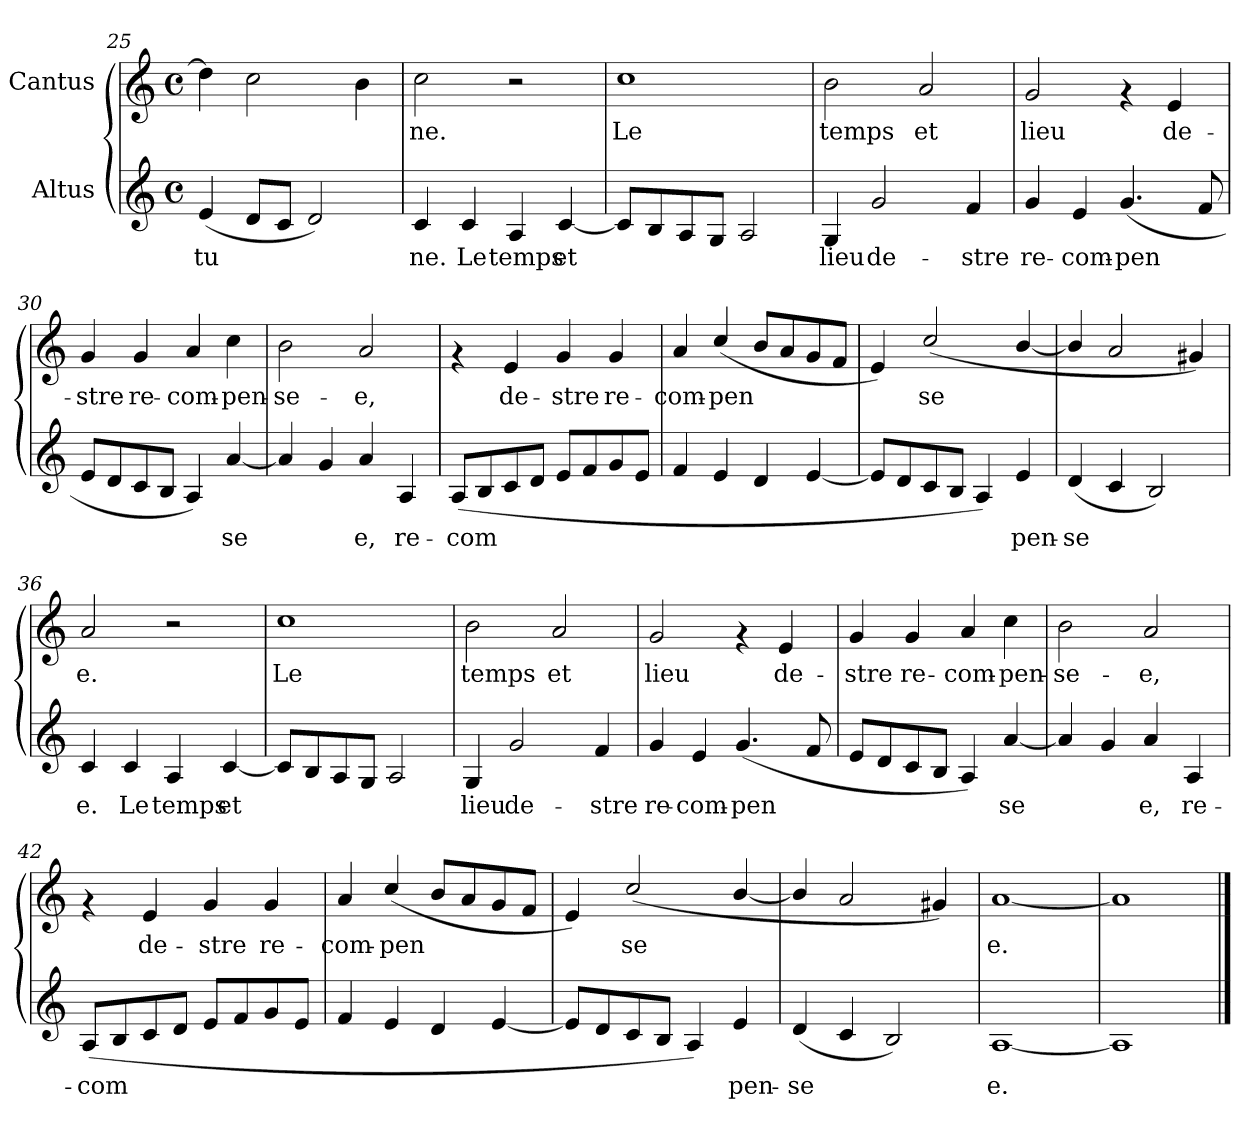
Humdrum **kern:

**kern	**text	**kern	**text
*part2	*part2	*part1	*part1
*staff2	*staff2	*staff1	*staff1
*I"Altus	*	*I"Cantus	*
*clefG2	*	*clefG2	*
*M4/4	*	*M4/4	*
*met(c)	*	*met(c)	*
=25	=25	=25	=25
!	!LO:LY:b:cj	!	!
(<4e/	-tu-	4dd\]	.
!	!LO:LY:b:cj	!	!
8d/L	--	2cc\	.
!	!LO:LY:b:cj	!	!
8c/J	--	.	.
!	!LO:LY:b:cj	!	!
2d/)	--	.	.
.	.	4b\	.
=26	=26	=26	=26
!	!LO:LY:b:cj	!	!LO:LY:b:cj
4c/	-ne.	2cc\	-ne.
!	!LO:LY:b:cj	!	!
4c/	Le	.	.
!	!LO:LY:b:cj	!	!
4A/	temps	2r	.
!	!LO:LY:b:cj	!	!
[<4c/	et	.	.
=27	=27	=27	=27
!	!	!	!LO:LY:b:cj
8c/L]	.	1cc	Le
8B/	.	.	.
8A/	.	.	.
8G/J	.	.	.
2A/	.	.	.
!!LO:LB:g=z
=28	=28	=28	=28
!	!LO:LY:b:cj	!	!LO:LY:b:cj
4G/	lieu	2b\	temps
!	!LO:LY:b:cj	!	!
2g/	de-	.	.
!	!	!	!LO:LY:b:cj
.	.	2a/	et
!	!LO:LY:b:cj	!	!
4f/	-stre	.	.
=29	=29	=29	=29
!	!LO:LY:b:cj	!	!LO:LY:b:cj
4g/	re-	2g/	lieu
!	!LO:LY:b:cj	!	!
4e/	-com-	.	.
!	!LO:LY:b:cj	!	!
(<4.g/	-pen-	4rf	.
!	!	!	!LO:LY:b:cj
.	.	4e/	de-
!	!LO:LY:b:cj	!	!
8f/	--	.	.
=30	=30	=30	=30
!	!LO:LY:b:cj	!	!LO:LY:b:cj
8e/L	-	4g/	-stre
!	!LO:LY:b:cj	!	!
8d/	.	.	.
!	!LO:LY:b:cj	!	!LO:LY:b:cj
8c/	.	4g/	re-
!	!LO:LY:b:cj	!	!
8B/J	.	.	.
!	!LO:LY:b:cj	!	!LO:LY:b:cj
4A/)	.	4a/	-com-
!	!LO:LY:b:cj	!	!LO:LY:b:cj
[<4a/	se-	4cc\	-pen-
=31	=31	=31	=31
!	!LO:LY:b:cj	!	!LO:LY:b:cj
4a/]	-	2b\	-se-
!	!LO:LY:b:cj	!	!
4g/	.	.	.
!	!LO:LY:b:cj	!	!LO:LY:b:cj
4a/	e,	2a/	-e,
!	!LO:LY:b:cj	!	!
4A/	re-	.	.
=32	=32	=32	=32
!	!LO:LY:b:cj	!	!
(<8A/L	-com-	4rf	.
!	!LO:LY:b:cj	!	!
8B/	--	.	.
!	!LO:LY:b:cj	!	!LO:LY:b:cj
8c/	--	4e/	de-
!	!LO:LY:b:cj	!	!
8d/J	--	.	.
!	!LO:LY:b:cj	!	!LO:LY:b:cj
8e/L	--	4g/	-stre
!	!LO:LY:b:cj	!	!
8f/	--	.	.
!	!LO:LY:b:cj	!	!LO:LY:b:cj
8g/	--	4g/	re-
!	!LO:LY:b:cj	!	!
8e/J	--	.	.
!!LO:PB:g=z
=33	=33	=33	=33
!	!	!	!LO:LY:b:cj
4f/	.	4a/	-com-
!	!	!	!LO:LY:b:cj
4e/	.	(<4cc/	-pen-
!	!	!	!LO:LY:b:cj
4d/	.	8b/L	--
!	!	!	!LO:LY:b:cj
.	.	8a/	--
!	!	!	!LO:LY:b:cj
[<4e/	.	8g/	--
!	!	!	!LO:LY:b:cj
.	.	8f/J	--
=34	=34	=34	=34
!	!LO:LY:b:cj	!	!LO:LY:b:cj
8e/L]	-	4e/)	-
!	!LO:LY:b:cj	!	!
8d/	.	.	.
!	!LO:LY:b:cj	!	!LO:LY:b:cj
8c/	.	(<2cc/	se-
!	!LO:LY:b:cj	!	!
8B/J	.	.	.
!	!LO:LY:b:cj	!	!
4A/)	.	.	.
!	!LO:LY:b:cj	!	!LO:LY:b:cj
4e/	pen-	[<4b/	--
=35	=35	=35	=35
!	!LO:LY:b:cj	!	!
(<4d/	-se-	4b/]	.
!	!LO:LY:b:cj	!	!
4c/	--	2a/	.
!	!LO:LY:b:cj	!	!
2B/)	--	.	.
.	.	4g#X/)	.
!!LO:LB:g=z
=36	=36	=36	=36
!	!LO:LY:b:cj	!	!LO:LY:b:cj
4c/	-e.	2a/	-e.
!	!LO:LY:b:cj	!	!
4c/	Le	.	.
!	!LO:LY:b:cj	!	!
4A/	temps	2r	.
!	!LO:LY:b:cj	!	!
[<4c/	et	.	.
=37	=37	=37	=37
!	!	!	!LO:LY:b:cj
8c/L]	.	1cc	Le
8B/	.	.	.
8A/	.	.	.
8G/J	.	.	.
2A/	.	.	.
=38	=38	=38	=38
!	!LO:LY:b:cj	!	!LO:LY:b:cj
4G/	lieu	2b\	temps
!	!LO:LY:b:cj	!	!
2g/	de-	.	.
!	!	!	!LO:LY:b:cj
.	.	2a/	et
!	!LO:LY:b:cj	!	!
4f/	-stre	.	.
=39	=39	=39	=39
!	!LO:LY:b:cj	!	!LO:LY:b:cj
4g/	re-	2g/	lieu
!	!LO:LY:b:cj	!	!
4e/	-com-	.	.
!	!LO:LY:b:cj	!	!
(<4.g/	-pen-	4rf	.
!	!	!	!LO:LY:b:cj
.	.	4e/	de-
!	!LO:LY:b:cj	!	!
8f/	--	.	.
=40	=40	=40	=40
!	!LO:LY:b:cj	!	!LO:LY:b:cj
8e/L	-	4g/	-stre
!	!LO:LY:b:cj	!	!
8d/	.	.	.
!	!LO:LY:b:cj	!	!LO:LY:b:cj
8c/	.	4g/	re-
!	!LO:LY:b:cj	!	!
8B/J	.	.	.
!	!LO:LY:b:cj	!	!LO:LY:b:cj
4A/)	.	4a/	-com-
!	!LO:LY:b:cj	!	!LO:LY:b:cj
[<4a/	se-	4cc\	-pen-
!!LO:LB:g=z
=41	=41	=41	=41
!	!LO:LY:b:cj	!	!LO:LY:b:cj
4a/]	-	2b\	-se-
!	!LO:LY:b:cj	!	!
4g/	.	.	.
!	!LO:LY:b:cj	!	!LO:LY:b:cj
4a/	e,	2a/	-e,
!	!LO:LY:b:cj	!	!
4A/	re-	.	.
=42	=42	=42	=42
!	!LO:LY:b:cj	!	!
(<8A/L	-com-	4rf	.
!	!LO:LY:b:cj	!	!
8B/	--	.	.
!	!LO:LY:b:cj	!	!LO:LY:b:cj
8c/	--	4e/	de-
!	!LO:LY:b:cj	!	!
8d/J	--	.	.
!	!LO:LY:b:cj	!	!LO:LY:b:cj
8e/L	--	4g/	-stre
!	!LO:LY:b:cj	!	!
8f/	--	.	.
!	!LO:LY:b:cj	!	!LO:LY:b:cj
8g/	--	4g/	re-
!	!LO:LY:b:cj	!	!
8e/J	--	.	.
=43	=43	=43	=43
!	!	!	!LO:LY:b:cj
4f/	.	4a/	-com-
!	!	!	!LO:LY:b:cj
4e/	.	(<4cc/	-pen-
!	!	!	!LO:LY:b:cj
4d/	.	8b/L	--
!	!	!	!LO:LY:b:cj
.	.	8a/	--
!	!	!	!LO:LY:b:cj
[<4e/	.	8g/	--
!	!	!	!LO:LY:b:cj
.	.	8f/J	--
=44	=44	=44	=44
!	!LO:LY:b:cj	!	!LO:LY:b:cj
8e/L]	-	4e/)	-
!	!LO:LY:b:cj	!	!
8d/	.	.	.
!	!LO:LY:b:cj	!	!LO:LY:b:cj
8c/	.	(<2cc/	se-
!	!LO:LY:b:cj	!	!
8B/J	.	.	.
!	!LO:LY:b:cj	!	!
4A/)	.	.	.
!	!LO:LY:b:cj	!	!LO:LY:b:cj
4e/	pen-	[<4b/	--
=45	=45	=45	=45
!	!LO:LY:b:cj	!	!
(<4d/	-se-	4b/]	.
!	!LO:LY:b:cj	!	!
4c/	--	2a/	.
!	!LO:LY:b:cj	!	!
2B/)	--	.	.
.	.	4g#X/)	.
!!LO:LB:g=z
=46	=46	=46	=46
!	!LO:LY:b:cj	!	!LO:LY:b:cj
[<1A	-e.	[<1a	-e.
=47	=47	=47	=47
1A]	.	1a]	.
==	==	==	==
*-	*-	*-	*-
